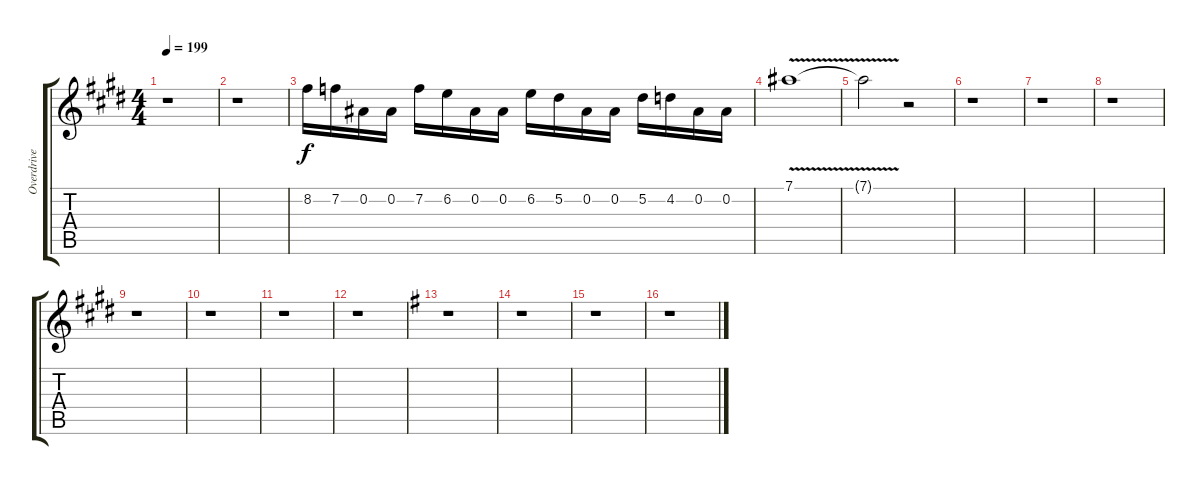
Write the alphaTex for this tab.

\track ("Overdrive 2" "Overdrive ") {instrument overdrivenguitar}
\staff {score tabs}
\tuning (Eb4 Bb3 Gb3 Db3 Ab2 Eb2) {hide}
\ts (4 4)
\tempo 199
\clef g2
\ks e
r.1{dy f} |
\ks c#minor
r.1 |
8.2.16 7.2.16 0.2.16 0.2.16 7.2.16 6.2.16 0.2.16 0.2.16 6.2.16 5.2.16 0.2.16 0.2.16 5.2.16 4.2.16 0.2.16 0.2.16 |
\ks e
7.1{v}.1 |
\ks c#minor
7.1{v t}.2 r.2 |
r.1 |
\ks e
r.1 |
\ks c#minor
r.1 |
r.1 |
\ks e
r.1 |
\ks c#minor
r.1 |
r.1 |
\ks g
r.1 |
r.1 |
r.1 |
r.1
